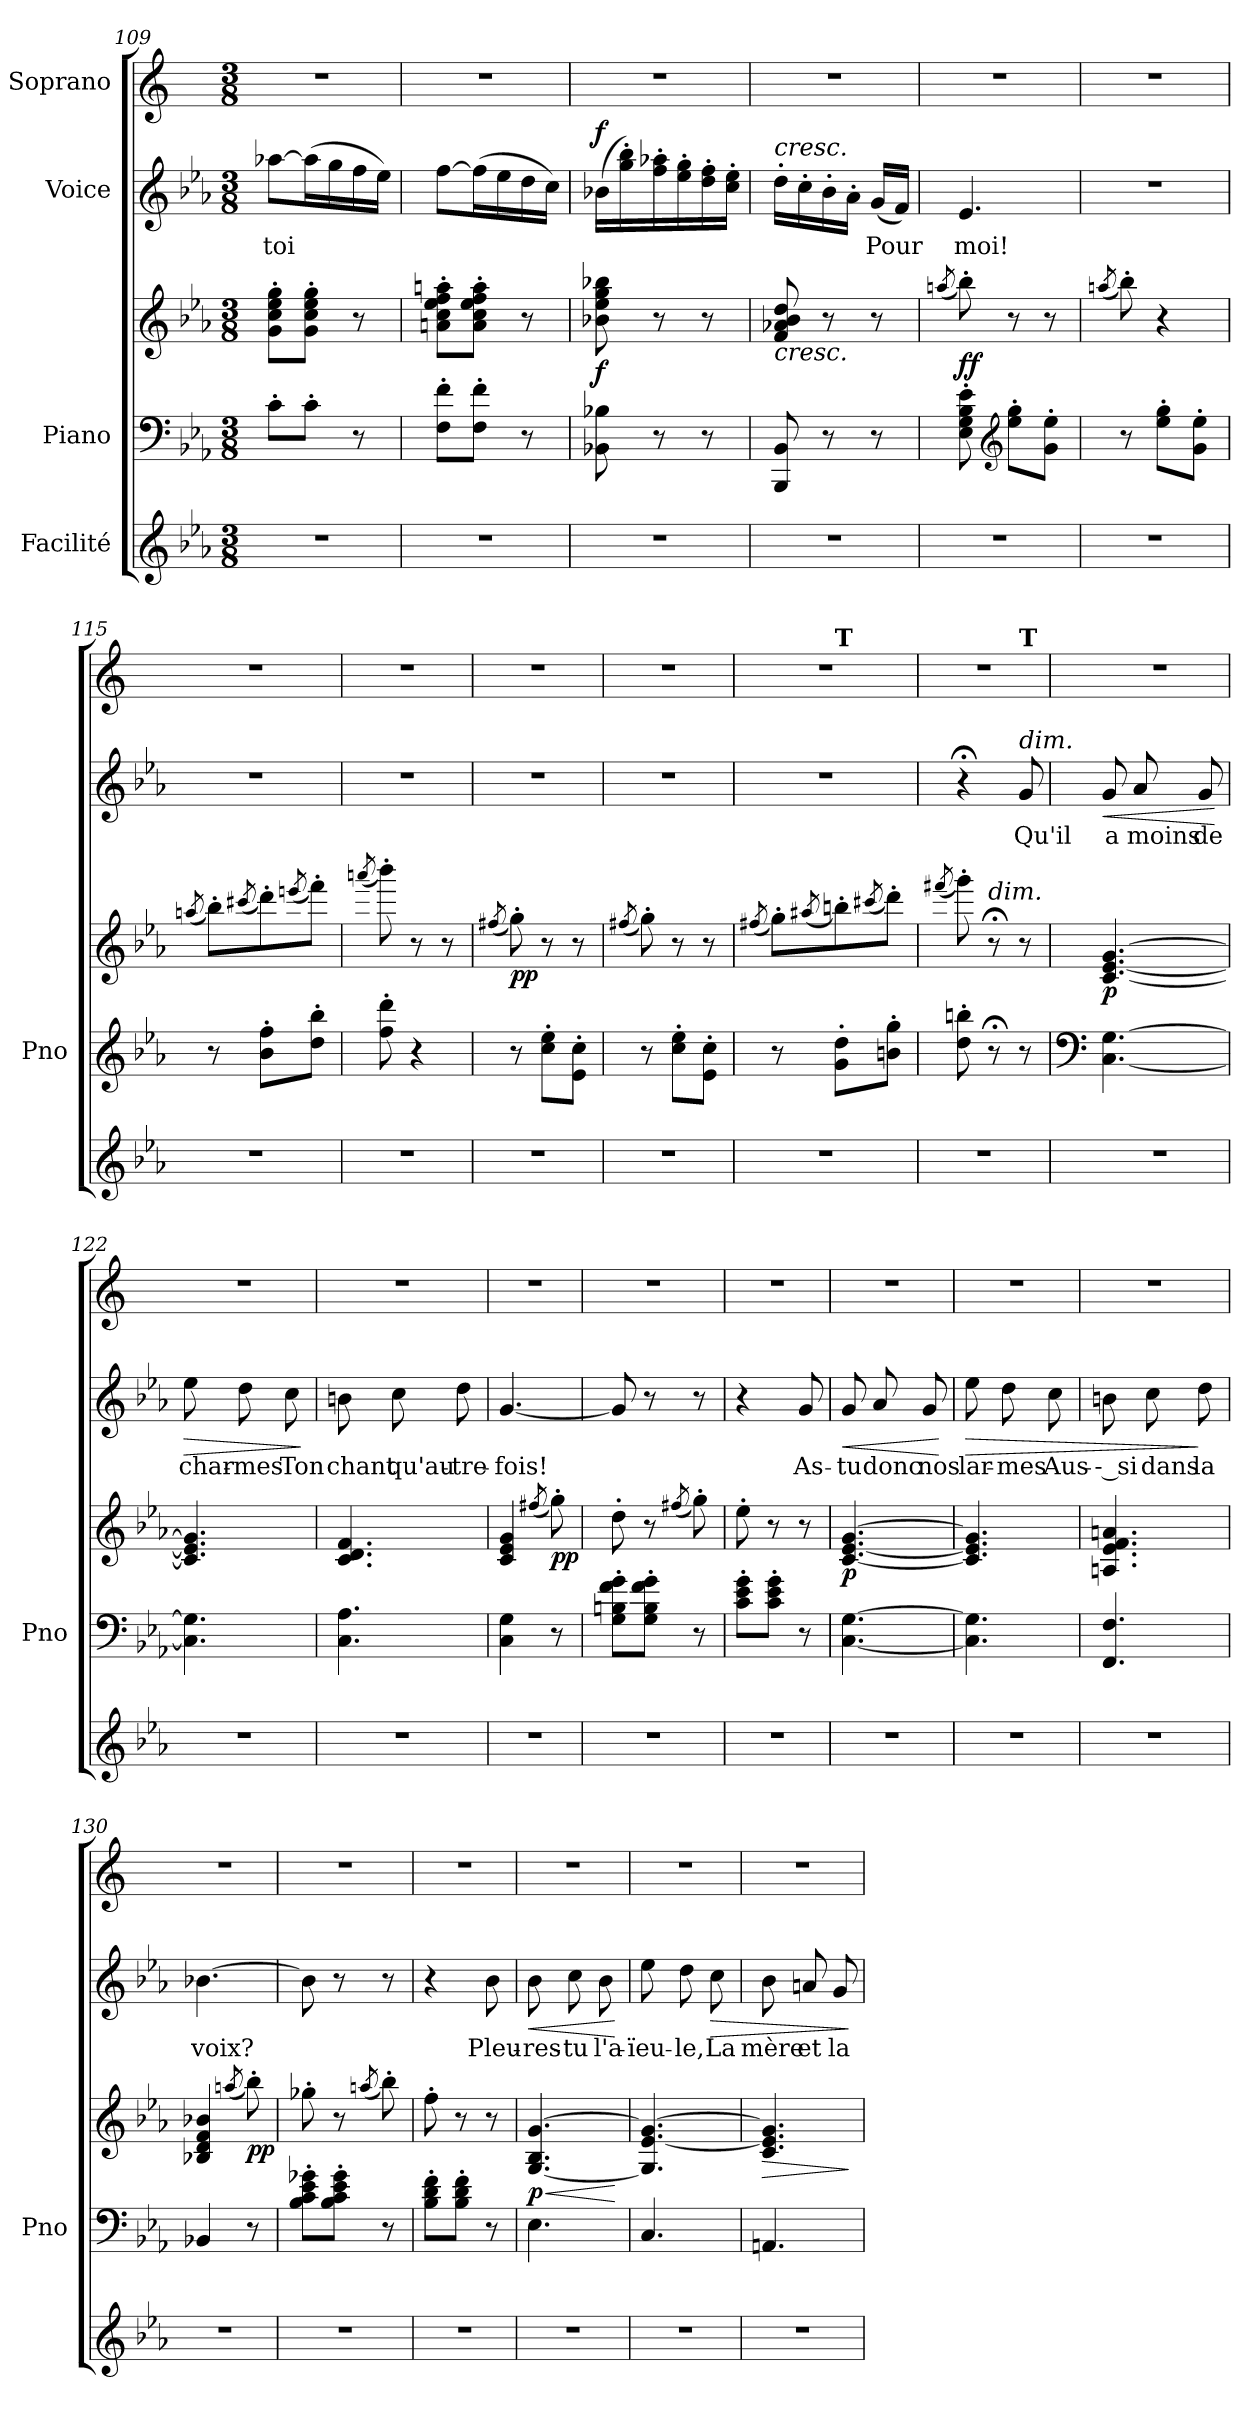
**kern	**kern	**kern	**dynam	**kern	**text	**dynam	**kern
*part4	*part3	*part3	*part3	*part2	*part2	*part2	*part1
*staff5	*staff4	*staff3	*staff3/4	*staff2	*staff2	*staff2	*staff1
*I"Facilité	*I"Piano	*	*	*I"Voice	*	*	*I"Soprano
*	*I'Pno	*	*	*	*	*	*
*clefG2	*clefF4	*clefG2	*	*clefG2	*	*	*clefG2
*k[b-e-a-]	*k[b-e-a-]	*k[b-e-a-]	*	*k[b-e-a-]	*	*	*k[]
*M3/8	*M3/8	*M3/8	*	*M3/8	*	*	*M3/8
=109	=109	=109	=109	=109	=109	=109	=109
!	!	!	!	!	!LO:LY:b	!	!
4.r	8c'\L	8g\' 8cc\' 8ee-\' 8gg\'L	.	[8aa-X\L	toi	.	4.r
.	8c'\J	8g\' 8cc\' 8ee-\' 8gg\'J	.	(>16aa-\L]	.	.	.
.	.	.	.	16gg\	.	.	.
.	8r	8r	.	16ff\	.	.	.
.	.	.	.	16ee-\JJ)	.	.	.
=110	=110	=110	=110	=110	=110	=110	=110
4.r	8F\' 8f\'L	8an\' 8cc\' 8ee-\' 8ff\' 8aan\'L	.	[8ff\L	.	.	4.r
.	8F\' 8f\'J	8a\' 8cc\' 8ee-\' 8ff\' 8aa\'J	.	(>16ff\L]	.	.	.
.	.	.	.	16ee-\	.	.	.
.	8r	8r	.	16dd\	.	.	.
.	.	.	.	16cc\JJ)	.	.	.
=111	=111	=111	=111	=111	=111	=111	=111
!	!	!	!LO:DY:b	!	!	!LO:DY:a	!
4.r	8BB-X\ 8B-X\	8b-X\ 8ee-\ 8gg\ 8bb-X\	f	(>16b-X\LL	.	f	4.r
.	.	.	.	16gg\' 16bb-\')	.	.	.
.	8r	8r	.	16ff\' 16aa-X\'	.	.	.
.	.	.	.	16ee-\' 16gg\'	.	.	.
.	8r	8r	.	16dd\' 16ff\'	.	.	.
.	.	.	.	16cc\' 16ee-\'JJ	.	.	.
=112	=112	=112	=112	=112	=112	=112	=112
!	!	!	!	!LO:TX:a:i:t=cresc.	!	!	!
!	!	!LO:TX:b:i:t=cresc.	!	!	!	!	!
4.r	8BBB-/ 8BB-/	8f/ 8a-X/ 8b-/ 8dd/	.	16dd'\LL	.	.	4.r
.	.	.	.	16cc'\	.	.	.
.	8r	8r	.	16b-'\	.	.	.
.	.	.	.	16a-'\JJ	.	.	.
!	!	!	!	!	!LO:LY:b	!	!
.	8r	8r	.	(<16g/LL	Pour	.	.
.	.	.	.	16f/JJ)	.	.	.
=113	=113	=113	=113	=113	=113	=113	=113
.	.	(<8qaan/	.	.	.	.	.
!	!	!	!LO:DY:a=2	!	!LO:LY:b	!	!
4.r	8E-\' 8G\' 8B-\' 8e-\'	8bb-'\)	ff	4.e-/	moi!	.	4.r
*	*clefG2	*	*	*	*	*	*
.	8ee-\' 8gg\'L	8r	.	.	.	.	.
.	8g\' 8ee-\'J	8r	.	.	.	.	.
!!LO:LB:g=z
=114	=114	=114	=114	=114	=114	=114	=114
.	.	(<8qaan/	.	.	.	.	.
4.r	8r	8bb-'\)	.	4.r	.	.	4.r
.	8ee-\' 8gg\'L	4r	.	.	.	.	.
.	8g\' 8ee-\'J	.	.	.	.	.	.
=115	=115	=115	=115	=115	=115	=115	=115
.	.	(<8qaan/	.	.	.	.	.
4.r	8r	8bb-'\L)	.	4.r	.	.	4.r
.	.	(<8qccc#X/	.	.	.	.	.
.	8b-\' 8ff\'L	8ddd'\)	.	.	.	.	.
.	.	(<8qeeen/	.	.	.	.	.
.	8dd\' 8bb-\'J	8fff'\J)	.	.	.	.	.
=116	=116	=116	=116	=116	=116	=116	=116
.	.	(<8qaaan/	.	.	.	.	.
4.r	8ff\' 8ddd\'	8bbb-'\)	.	4.r	.	.	4.r
.	4r	8r	.	.	.	.	.
.	.	8r	.	.	.	.	.
=117	=117	=117	=117	=117	=117	=117	=117
.	.	(<8qff#X/	.	.	.	.	.
!	!	!	!LO:DY:b	!	!	!	!
4.r	8r	8gg'\)	pp	4.r	.	.	4.r
.	8cc\' 8ee-\'L	8r	.	.	.	.	.
.	8e-\' 8cc\'J	8r	.	.	.	.	.
=118	=118	=118	=118	=118	=118	=118	=118
.	.	(<8qff#X/	.	.	.	.	.
4.r	8r	8gg'\)	.	4.r	.	.	4.r
.	8cc\' 8ee-\'L	8r	.	.	.	.	.
.	8e-\' 8cc\'J	8r	.	.	.	.	.
=119	=119	=119	=119	=119	=119	=119	=119
.	.	(<8qff#X/	.	.	.	.	.
*	*	*	*	*	*	*	*^
4.r	8r	8gg'\L)	.	4.r	.	.	4.r	8ryy
.	.	(<8qaa#X/	.	.	.	.	.	.
!	!	!	!	!	!	!	!	!LO:TX:a:B:t=T
.	8g\' 8dd\'L	8bbn'\)	.	.	.	.	.	4ryy
.	.	(<8qccc#X/	.	.	.	.	.	.
.	8bn\' 8gg\'J	8ddd'\J)	.	.	.	.	.	.
=120	=120	=120	=120	=120	=120	=120	=120	=120
.	.	(<8qfff#X/	.	.	.	.	.	.
4.r	8dd\' 8bbn\'	8ggg'\)	.	4r;<	.	.	4.r	4ryy
!	!	!LO:TX:a:i:t=dim.	!	!	!	!	!	!
.	8r;<	8r;<	.	.	.	.	.	.
!	!	!	!	!	!	!	!	!LO:TX:a:B:t=T
!	!	!	!	!LO:TX:a:i:t=dim.	!	!	!	!
!	!	!	!	!	!LO:LY:b	!LO:DY:a	!	!
!	!	!	!	!	!	!LO:DY:n=1:a	!	!
.	8r	8r	.	8g/	Qu'il	p other-dynamics	.	8ryy
*	*	*	*	*	*	*	*v	*v
=121	=121	=121	=121	=121	=121	=121	=121
*	*clefF4	*	*	*	*	*	*
*	*	*	*	*	*	*	*^
!	!	!	!LO:DY:b	!	!LO:LY:b	!LO:HP:b	!	!
*	*	*	*	*	*	*	*v	*v
4.r	[4.C\ [4.G\	[4.c/ [4.e-/ [4.g/	p	8g/	a	<	4.r
!	!	!	!	!	!LO:LY:b	!	!
.	.	.	.	8a-/	moins	.	.
!	!	!	!	!	!LO:LY:b	!	!
.	.	.	.	8g/	de	.	.
.	.	.	.	.	.	[	.
!!LO:LB:g=z
=122	=122	=122	=122	=122	=122	=122	=122
!	!	!	!	!	!LO:LY:b	!LO:HP:b	!
4.r	4.C\] 4.G\]	4.c/] 4.e-/] 4.g/]	.	8ee-\	char-	>	4.r
!	!	!	!	!	!LO:LY:b	!	!
.	.	.	.	8dd\	-mes	.	.
!	!	!	!	!	!LO:LY:b	!	!
.	.	.	.	8cc\	Ton	.	.
.	.	.	.	.	.	]	.
=123	=123	=123	=123	=123	=123	=123	=123
!	!	!	!	!	!LO:LY:b	!	!
4.r	4.C\ 4.A-\	4.c/ 4.d/ 4.f/	.	8bn\	chant	.	4.r
!	!	!	!	!	!LO:LY:b	!	!
.	.	.	.	8cc\	qu'au-	.	.
!	!	!	!	!	!LO:LY:b	!	!
.	.	.	.	8dd\	-tre-	.	.
=124	=124	=124	=124	=124	=124	=124	=124
!	!	!	!	!	!LO:LY:b	!	!
4.r	4C\ 4G\	4c/ 4e-/ 4g/	.	[4.g/	-fois!	.	4.r
.	.	(<8qff#X/	.	.	.	.	.
!	!	!	!LO:DY:b	!	!	!	!
.	8r	8gg'\)	pp	.	.	.	.
=125	=125	=125	=125	=125	=125	=125	=125
4.r	8G\' 8Bn\' 8f\' 8g\'L	8dd'\	.	8g/]	.	.	4.r
.	8G\' 8B\' 8f\' 8g\'J	8r	.	8r	.	.	.
.	.	(<8qff#X/	.	.	.	.	.
.	8r	8gg'\)	.	8r	.	.	.
=126	=126	=126	=126	=126	=126	=126	=126
4.r	8c\' 8e-\' 8g\'L	8ee-'\	.	4r	.	.	4.r
.	8c\' 8e-\' 8g\'J	8r	.	.	.	.	.
!	!	!	!	!	!LO:LY:b	!	!
.	8r	8r	.	8g/	As-	.	.
=127	=127	=127	=127	=127	=127	=127	=127
!	!	!	!LO:DY:b	!	!LO:LY:b	!LO:HP:b	!
4.r	[4.C\ [4.G\	[4.c/ [4.e-/ [4.g/	p	8g/	-tu	<	4.r
!	!	!	!	!	!LO:LY:b	!	!
.	.	.	.	8a-/	-donc	.	.
!	!	!	!	!	!LO:LY:b	!	!
.	.	.	.	8g/	nos	.	.
.	.	.	.	.	.	[	.
=128	=128	=128	=128	=128	=128	=128	=128
!	!	!	!	!	!LO:LY:b	!LO:HP:b	!
4.r	4.C\] 4.G\]	4.c/] 4.e-/] 4.g/]	.	8ee-\	lar-	>	4.r
!	!	!	!	!	!LO:LY:b	!	!
.	.	.	.	8dd\	-mes	.	.
!	!	!	!	!	!LO:LY:b	!	!
.	.	.	.	8cc\	Aus-	.	.
!!LO:LB:g=z
=129	=129	=129	=129	=129	=129	=129	=129
!	!	!	!	!	!LO:LY:b	!	!
4.r	4.FF/ 4.F/	4.An/ 4.e-/ 4.f/ 4.an/	.	8bn\	-- si	.	4.r
!	!	!	!	!	!LO:LY:b	!	!
.	.	.	.	8cc\	dans	.	.
!	!	!	!	!	!LO:LY:b	!	!
.	.	.	.	8dd\	la	]	.
=130	=130	=130	=130	=130	=130	=130	=130
!	!	!	!	!	!LO:LY:b	!	!
4.r	4BB-X/	4B-X/ 4d/ 4f/ 4b-X/	.	[4.b-X\	voix?	.	4.r
.	.	(<8qaan/	.	.	.	.	.
!	!	!	!LO:DY:b	!	!	!	!
.	8r	8bb-'\)	pp	.	.	.	.
=131	=131	=131	=131	=131	=131	=131	=131
4.r	8B-\' 8c\' 8e-\' 8g-X\'L	8gg-X'\	.	8b-\]	.	.	4.r
.	8B-\' 8c\' 8e-\' 8g-\'J	8r	.	8r	.	.	.
.	.	(<8qaan/	.	.	.	.	.
.	8r	8bb-'\)	.	8r	.	.	.
=132	=132	=132	=132	=132	=132	=132	=132
4.r	8B-\' 8d\' 8f\'L	8ff'\	.	4r	.	.	4.r
.	8B-\' 8d\' 8f\'J	8r	.	.	.	.	.
!	!	!	!	!	!LO:LY:b	!	!
.	8r	8r	.	8b-\	Pleu-	.	.
=133	=133	=133	=133	=133	=133	=133	=133
!	!	!	!LO:HP:b	!	!LO:LY:b	!LO:HP:b	!
!	!	!	!LO:DY:n=1:b	!	!	!	!
4.r	4.E-\	[4.G/ 4.B-/ [4.g/	< p	8b-\	-res-	<	4.r
!	!	!	!	!	!LO:LY:b	!	!
.	.	.	.	8cc\	tu	.	.
!	!	!	!	!	!LO:LY:b	!	!
.	.	.	.	8b-\	l'a-	.	.
.	.	.	[	.	.	[	.
=134	=134	=134	=134	=134	=134	=134	=134
!	!	!	!	!	!LO:LY:b	!	!
4.r	4.C/	4.G/] [4.e-/ 4.g/_	.	8ee-\	-ïeu-	.	4.r
!	!	!	!	!	!LO:LY:b	!	!
.	.	.	.	8dd\	-le,	.	.
!	!	!	!	!	!LO:LY:b	!LO:HP:b	!
.	.	.	.	8cc\	La	>	.
=135	=135	=135	=135	=135	=135	=135	=135
!	!	!	!LO:HP:b	!	!LO:LY:b	!	!
4.r	4.AAn/	4.c/ 4.e-/] 4.g/]	>	8b-\	mère	.	4.r
!	!	!	!	!	!LO:LY:b	!	!
.	.	.	.	8an/	et	.	.
!	!	!	!	!	!LO:LY:b	!	!
.	.	.	.	8g/	la	.	.
.	.	.	]	.	.	]	.
=	=	=	=	=	=	=	=
*-	*-	*-	*-	*-	*-	*-	*-
